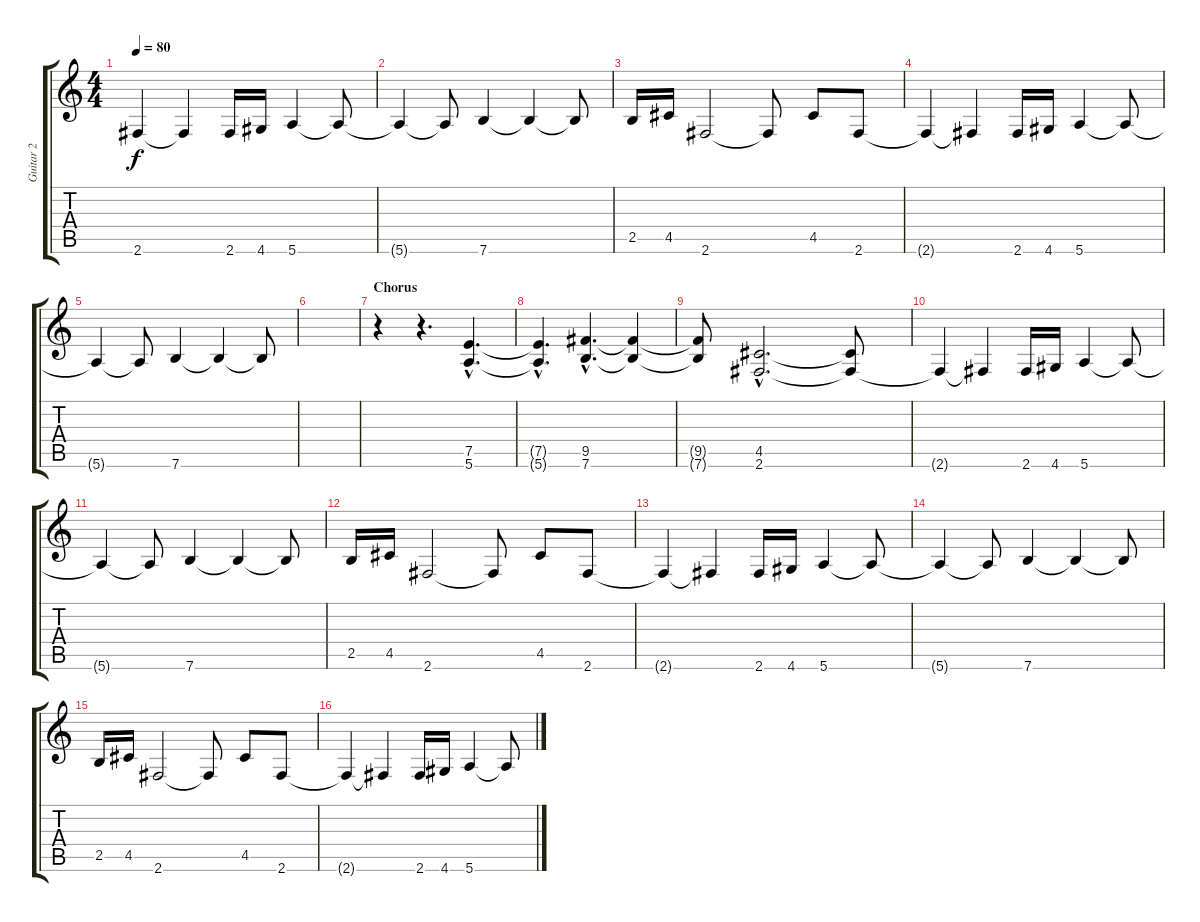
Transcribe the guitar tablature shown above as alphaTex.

\track ("Guitar 2" "Guitar 2") {instrument acousticguitarsteel}
\staff {score tabs}
\tuning (E4 B3 G3 D3 A2 E2) {hide}
\ts (4 4)
\tempo 80
\clef g2
\ks c
2.6{t}.4{dy f} 2.6{t}.4 2.6.16 4.6.16 5.6.4 5.6{t}.8 |
5.6{t}.4 5.6{t}.8 7.6.4 7.6{t}.4 7.6{t}.8 |
2.5.16 4.5.16 2.6.2 2.6{t}.8 4.5.8 2.6.8 |
2.6{t}.4 2.6{t}.4 2.6.16 4.6.16 5.6.4 5.6{t}.8 |
5.6{t}.4 5.6{t}.8 7.6.4 7.6{t}.4 7.6{t}.8 |
|
\section ("" "Chorus")
r.4 r.4{d} (7.5{hac} 5.6{hac}).4{d} |
(7.5{hac t} 5.6{hac t}).4{d} (9.5{hac} 7.6{hac}).4{d} (9.5{t} 7.6{t}).4 |
(9.5{t} 7.6{t}).8 (4.5{hac} 2.6{hac}).2{d} (4.5{t} 2.6{t}).8 |
2.6{t}.4 2.6{t}.4 2.6.16 4.6.16 5.6.4 5.6{t}.8 |
5.6{t}.4 5.6{t}.8 7.6.4 7.6{t}.4 7.6{t}.8 |
2.5.16 4.5.16 2.6.2 2.6{t}.8 4.5.8 2.6.8 |
2.6{t}.4 2.6{t}.4 2.6.16 4.6.16 5.6.4 5.6{t}.8 |
5.6{t}.4 5.6{t}.8 7.6.4 7.6{t}.4 7.6{t}.8 |
2.5.16 4.5.16 2.6.2 2.6{t}.8 4.5.8 2.6.8 |
2.6{t}.4 2.6{t}.4 2.6.16 4.6.16 5.6.4 5.6{t}.8
